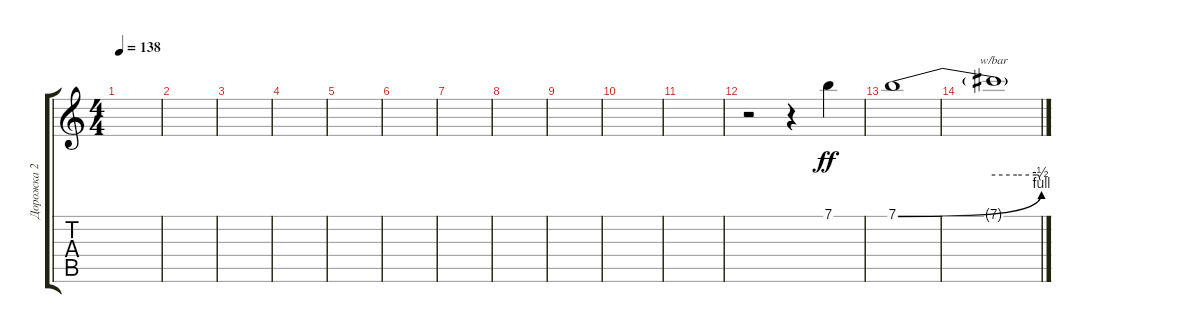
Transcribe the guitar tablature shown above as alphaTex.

\track ("Дорожка 2" "Дорожка 2") {instrument electricguitarclean}
\staff {score tabs}
\tuning (E4 B3 G3 D3 A2 E2) {hide}
\ts (4 4)
\tempo 138
\clef g2
\ks c
|
|
|
|
|
|
|
|
|
|
|
r.2 r.4 7.1.4{dy ff} |
7.1{be (bend 0 0 60 4)}.1 |
7.1{t}.1{tbe (custom default 0 0 30 0 55 0 58 0 60 -2)}
